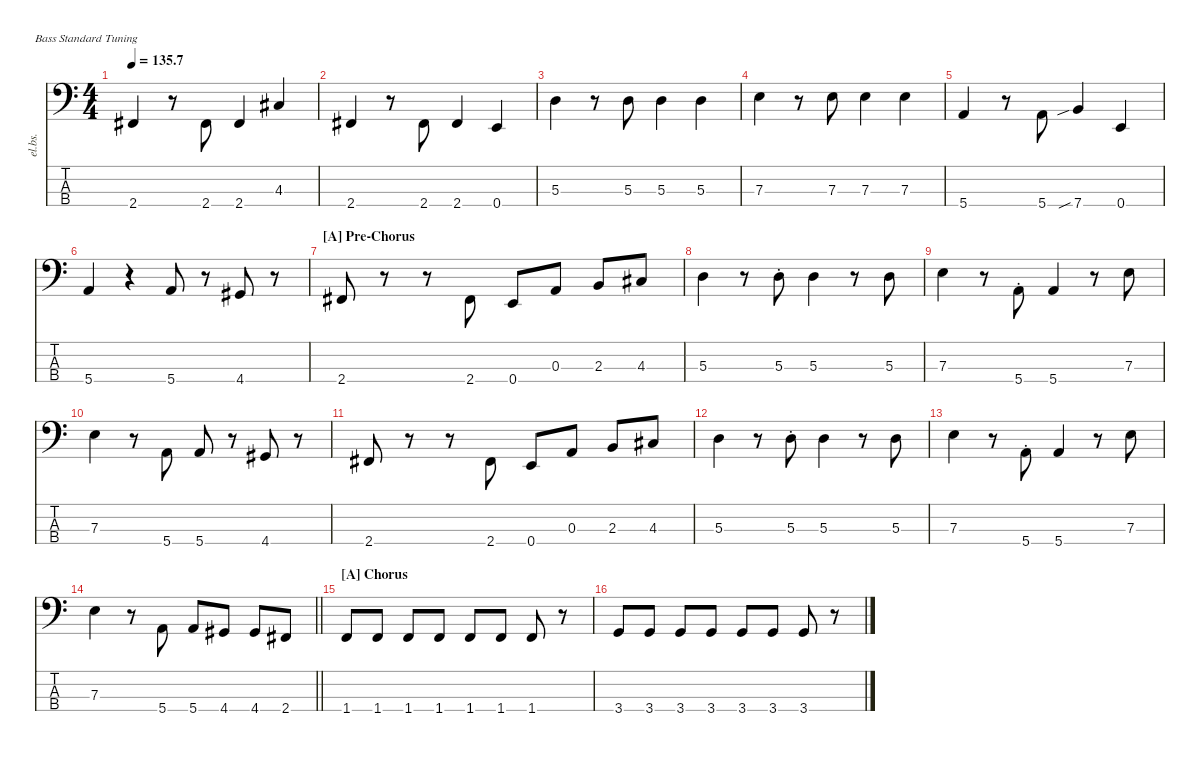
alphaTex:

\defaultSystemsLayout 4
\hideDynamics
\bracketExtendMode nobrackets
\track ("Electric Bass" "el.bs.") {mute instrument electricbassfinger}
\staff {score tabs}
\tuning (G2 D2 A1 E1)
\ts (4 4)
\tempo
135.7
\accidentals auto
\clef f4
\ottava regular
\simile none
\ks c
2.4{acc #}.4{dy mf beam Up} r.8{beam Down} 2.4{acc #}.8{beam Up} 2.4{acc #}.4{beam Up} 4.3{acc #}.4{beam Up} |
2.4{acc #}.4{beam Up} r.8{beam Down} 2.4{acc #}.8{beam Up} 2.4{acc #}.4{beam Up} 0.4.4{beam Up} |
5.3.4{beam Down} r.8{beam Down} 5.3.8{beam Down} 5.3.4{beam Down} 5.3.4{beam Down} |
7.3.4{beam Down} r.8{beam Down} 7.3.8{beam Down} 7.3.4{beam Down} 7.3.4{beam Down} |
5.4.4{beam Up} r.8{beam Down} 5.4.8{beam Up} 7.4{sib}.4{beam Up} 0.4.4{beam Up} |
5.4.4{beam Up} r.4{beam Down} 5.4.8{beam Up} r.8{beam Down} 4.4{acc #}.8{beam Up} r.8{beam Down} |
\section ("A" "Pre-Chorus")
2.4{acc #}.8{beam Up} r.8{beam Down} r.8{beam Down} 2.4{acc #}.8{beam Up} 0.4.8{beam Up} 0.3.8{beam Up} 2.3.8{beam Up} 4.3{acc #}.8{beam Up} |
5.3.4{beam Down} r.8{beam Down} 5.3{st}.8{beam Down} 5.3.4{beam Down} r.8{beam Down} 5.3.8{beam Down} |
7.3.4{beam Down} r.8{beam Down} 5.4{st}.8{beam Up} 5.4.4{beam Up} r.8{beam Down} 7.3.8{beam Down} |
7.3.4{beam Down} r.8{beam Down} 5.4.8{beam Up} 5.4.8{beam Up} r.8{beam Down} 4.4{acc #}.8{beam Up} r.8{beam Down} |
2.4{acc #}.8{beam Up} r.8{beam Down} r.8{beam Down} 2.4{acc #}.8{beam Up} 0.4.8{beam Up} 0.3.8{beam Up} 2.3.8{beam Up} 4.3{acc #}.8{beam Up} |
5.3.4{beam Down} r.8{beam Down} 5.3{st}.8{beam Down} 5.3.4{beam Down} r.8{beam Down} 5.3.8{beam Down} |
7.3.4{beam Down} r.8{beam Down} 5.4{st}.8{beam Up} 5.4.4{beam Up} r.8{beam Down} 7.3.8{beam Down} |
\barLineRight lightlight
7.3.4{beam Down} r.8{beam Down} 5.4.8{beam Up} 5.4.8{beam Up} 4.4{acc #}.8{beam Up} 4.4{acc #}.8{beam Up} 2.4{acc #}.8{beam Up} |
\section ("A" "Chorus")
1.4.8{beam Up} 1.4.8{beam Up} 1.4.8{beam Up} 1.4.8{beam Up} 1.4.8{beam Up} 1.4.8{beam Up} 1.4.8{beam Up} r.8{beam Down} |
3.4.8{beam Up} 3.4.8{beam Up} 3.4.8{beam Up} 3.4.8{beam Up} 3.4.8{beam Up} 3.4.8{beam Up} 3.4.8{beam Up} r.8{beam Down}
